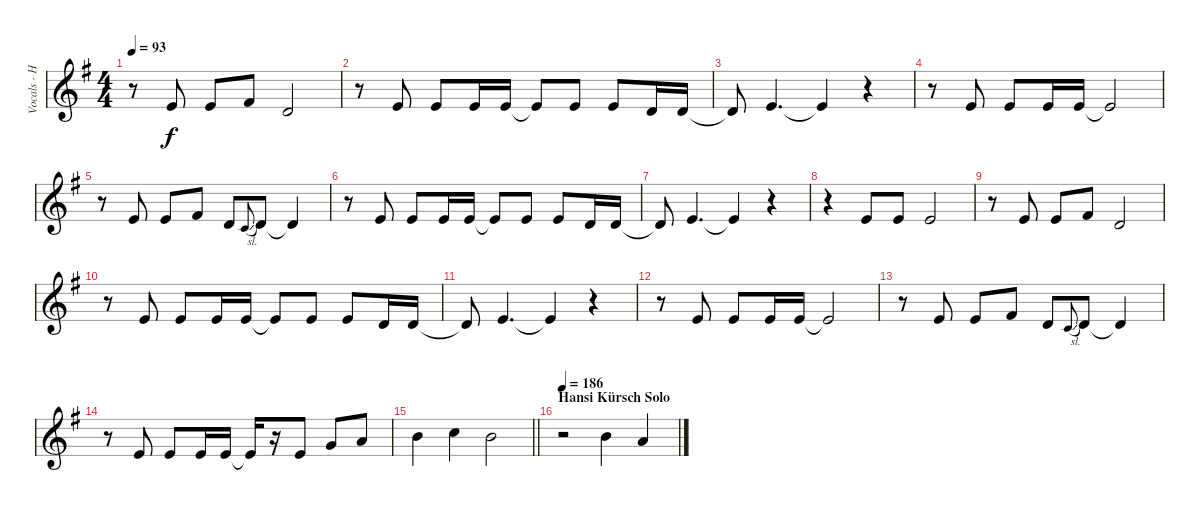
\track ("Vocals - Hansi Kürsch" "Vocals - H") {instrument frenchhorn}
\staff {score}
\tuning (E4 B3 G3 D3 A2 E2) {hide}
\ts (4 4)
\tempo 93
\clef g2
\ks eminor
r.8{dy f} 0.1.8 0.1.8 2.1.8 3.2.2 |
r.8 0.1.8 0.1.8 0.1.16 0.1.16 0.1{t}.8 0.1.8 0.1.8 3.2.16 3.2.16 |
3.2{t}.8 0.1.4{d} 0.1{t}.4 r.4 |
r.8 0.1.8 0.1.8 0.1.16 0.1.16 0.1{t}.2 |
r.8 0.1.8 0.1.8 2.1.8 3.2.8 1.2{sl}.8{gr onbeat} 3.2.8 3.2{t}.4 |
r.8 0.1.8 0.1.8 0.1.16 0.1.16 0.1{t}.8 0.1.8 0.1.8 3.2.16 3.2.16 |
3.2{t}.8 0.1.4{d} 0.1{t}.4 r.4 |
r.4 0.1.8 0.1.8 0.1.2 |
r.8 0.1.8 0.1.8 2.1.8 3.2.2 |
r.8 0.1.8 0.1.8 0.1.16 0.1.16 0.1{t}.8 0.1.8 0.1.8 3.2.16 3.2.16 |
3.2{t}.8 0.1.4{d} 0.1{t}.4 r.4 |
r.8 0.1.8 0.1.8 0.1.16 0.1.16 0.1{t}.2 |
r.8 0.1.8 0.1.8 2.1.8 3.2.8 1.2{sl}.8{gr onbeat} 3.2.8 3.2{t}.4 |
r.8 0.1.8 0.1.8 0.1.16 0.1.16 0.1{t}.16 r.16 0.1.8 3.1.8 5.1.8 |
\barLineRight lightlight
7.1.4 8.1.4 7.1.2 |
\section ("" "Hansi Kürsch Solo")
\tempo 186
r.2{volume 14 instrument synthbrass1} 7.1.4 5.1.4
